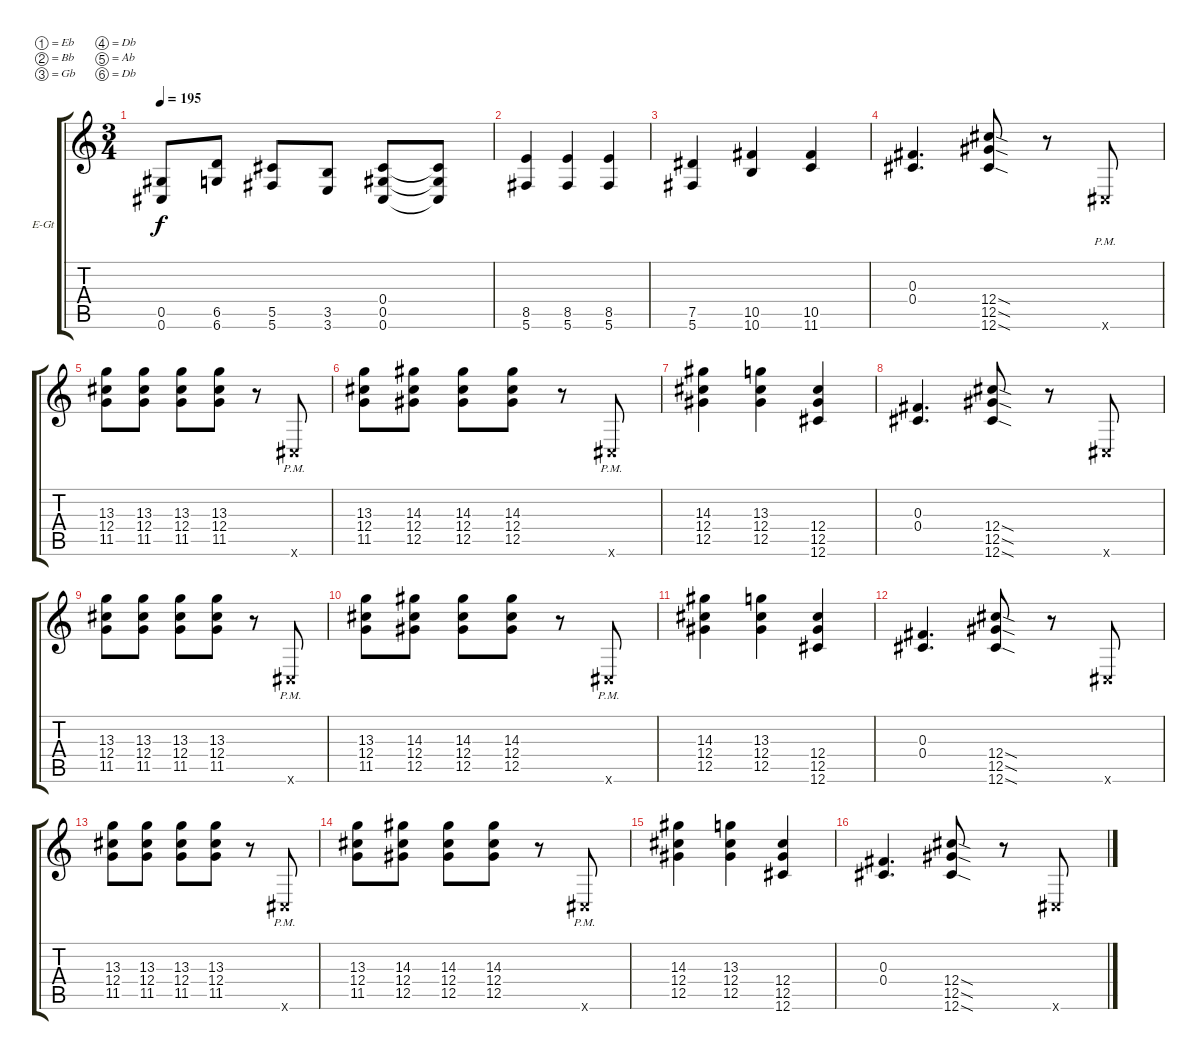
\bracketExtendMode groupsimilarinstruments
\firstSystemTrackNameOrientation horizontal
\otherSystemsTrackNameOrientation horizontal
\track ("Electric Guitar 2" "E-Gt") {instrument distortionguitar}
\staff {score tabs}
\tuning (Eb4 Bb3 Gb3 Db3 Ab2 Db2)
\ts (3 4)
\tempo 195
\clef g2
\ks c
(0.6 0.5).8{dy f} (6.6 6.5).8 (5.6 5.5).8 (3.6 3.5).8 (0.6 0.5 0.4).8 (0.6{t} 0.5{t} 0.4{t}).8 |
(5.6 8.5).4 (5.6 8.5).4 (5.6 8.5).4 |
(5.6 7.5).4 (10.6 10.5).4 (11.6 10.5).4 |
(0.3 0.4).4{d} (12.6{sod} 12.5{sod} 12.4{sod}).8 r.8 0.6{pm x}.8 |
(11.5 12.4 13.3).8 (11.5 12.4 13.3).8 (11.5 12.4 13.3).8 (11.5 12.4 13.3).8 r.8 0.6{pm x}.8 |
(11.5 12.4 13.3).8 (12.5 12.4 14.3).8 (12.5 12.4 14.3).8 (12.5 12.4 14.3).8 r.8 0.6{pm x}.8 |
(12.5 12.4 14.3).4 (13.3 12.4 12.5).4 (12.6 12.5 12.4).4 |
(0.4 0.3).4{d} (12.6{sod} 12.5{sod} 12.4{sod}).8 r.8 0.6{x}.8 |
(11.5 12.4 13.3).8 (11.5 12.4 13.3).8 (11.5 12.4 13.3).8 (11.5 12.4 13.3).8 r.8 0.6{pm x}.8 |
(11.5 12.4 13.3).8 (12.5 12.4 14.3).8 (12.5 12.4 14.3).8 (12.5 12.4 14.3).8 r.8 0.6{pm x}.8 |
(12.5 12.4 14.3).4 (13.3 12.4 12.5).4 (12.6 12.5 12.4).4 |
(0.4 0.3).4{d} (12.6{sod} 12.5{sod} 12.4{sod}).8 r.8 0.6{x}.8 |
(11.5 12.4 13.3).8 (11.5 12.4 13.3).8 (11.5 12.4 13.3).8 (11.5 12.4 13.3).8 r.8 0.6{pm x}.8 |
(11.5 12.4 13.3).8 (12.5 12.4 14.3).8 (12.5 12.4 14.3).8 (12.5 12.4 14.3).8 r.8 0.6{pm x}.8 |
(12.5 12.4 14.3).4 (13.3 12.4 12.5).4 (12.6 12.5 12.4).4 |
(0.4 0.3).4{d} (12.6{sod} 12.5{sod} 12.4{sod}).8 r.8 0.6{x}.8
